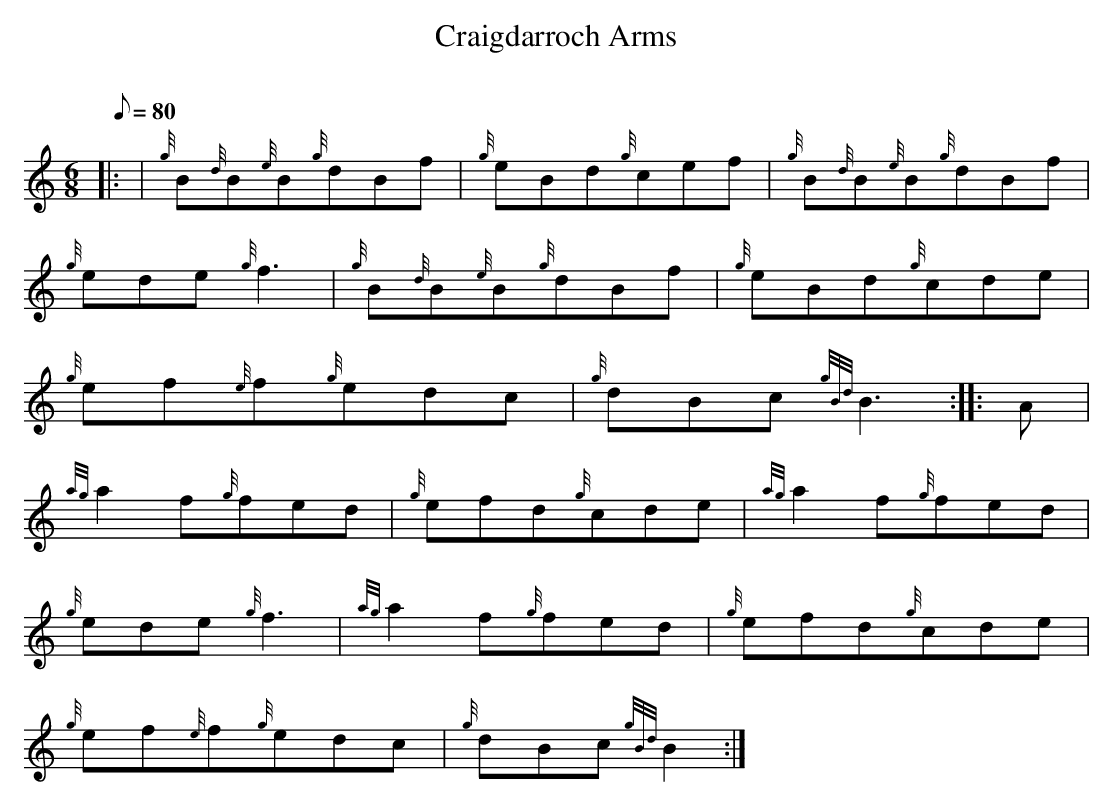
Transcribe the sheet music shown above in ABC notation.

X:1
T:Craigdarroch Arms
M:6/8
L:1/8
Q:80
C:
K:HP
|: | {g}B{d}B{e}B{g}dBf | \
{g}eBd{g}cef | \
{g}B{d}B{e}B{g}dBf |
{g}ede{g}f3 | \
{g}B{d}B{e}B{g}dBf | \
{g}eBd{g}cde |
{g}ef{e}f{g}edc | \
{g}dBc{gBd}B3 :: \
A |
{ag}a2f{g}fed | \
{g}efd{g}cde | \
{ag}a2f{g}fed |
{g}ede{g}f3 | \
{ag}a2f{g}fed | \
{g}efd{g}cde |
{g}ef{e}f{g}edc | \
{g}dBc{gBd}B2 :|
